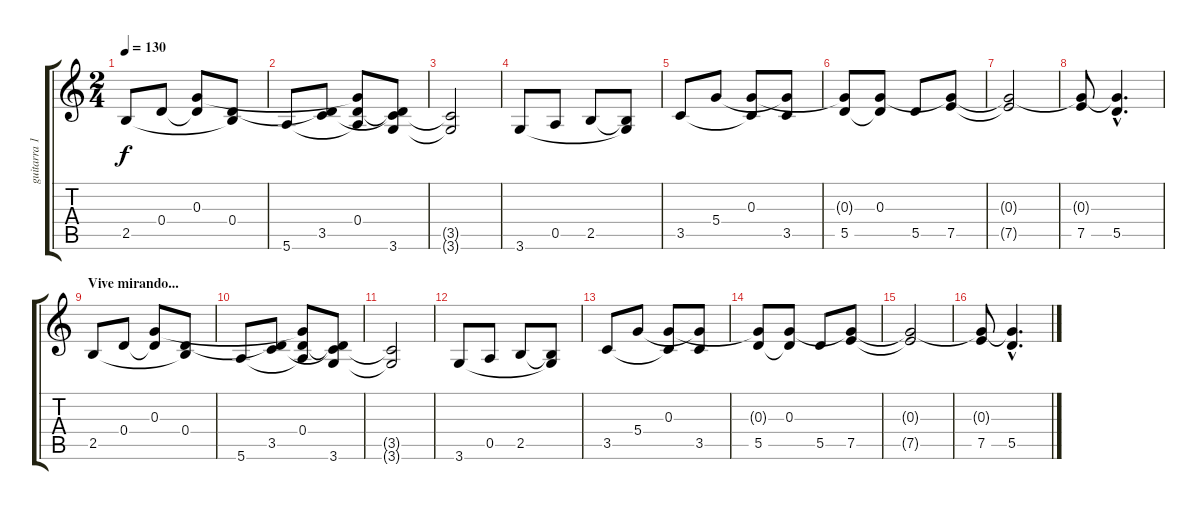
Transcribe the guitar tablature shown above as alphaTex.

\track ("guitarra 1" "guitarra 1") {instrument acousticguitarsteel}
\staff {score tabs}
\tuning (E4 B3 G3 D3 A2 E2) {hide}
\ts (2 4)
\tempo 130
\clef g2
\ks c
2.5.8{dy f} 0.4.8 (0.3 0.4{t}).8 (0.4 2.5{t}).8 |
5.6.8 (0.4{t} 3.5).8 (0.3{t} 0.4 5.6{t}).8 (0.4{t} 3.5{t} 3.6).8 |
(3.5{t} 3.6{t}).2 |
3.6.8 0.5.8 2.5.8 (2.5{t} 3.6{t}).8 |
3.5.8 5.4.8 (0.3 3.5{t}).8 (5.4{t} 3.5).8 |
(0.3{t} 5.5).8 (0.3 5.5{t}).8 5.5.8 (0.3{t} 7.5).8 |
(0.3{t} 7.5{t}).2 |
(0.3{t} 7.5).8 (0.3{hac t} 5.5{hac}).4{d} |
\section ("" "Vive mirando...")
2.5.8 0.4.8 (0.3 0.4{t}).8 (0.4 2.5{t}).8 |
5.6.8 (0.4{t} 3.5).8 (0.3{t} 0.4 5.6{t}).8 (0.4{t} 3.5{t} 3.6).8 |
(3.5{t} 3.6{t}).2 |
3.6.8 0.5.8 2.5.8 (2.5{t} 3.6{t}).8 |
3.5.8 5.4.8 (0.3 3.5{t}).8 (5.4{t} 3.5).8 |
(0.3{t} 5.5).8 (0.3 5.5{t}).8 5.5.8 (0.3{t} 7.5).8 |
(0.3{t} 7.5{t}).2 |
(0.3{t} 7.5).8 (0.3{hac t} 5.5{hac}).4{d}
